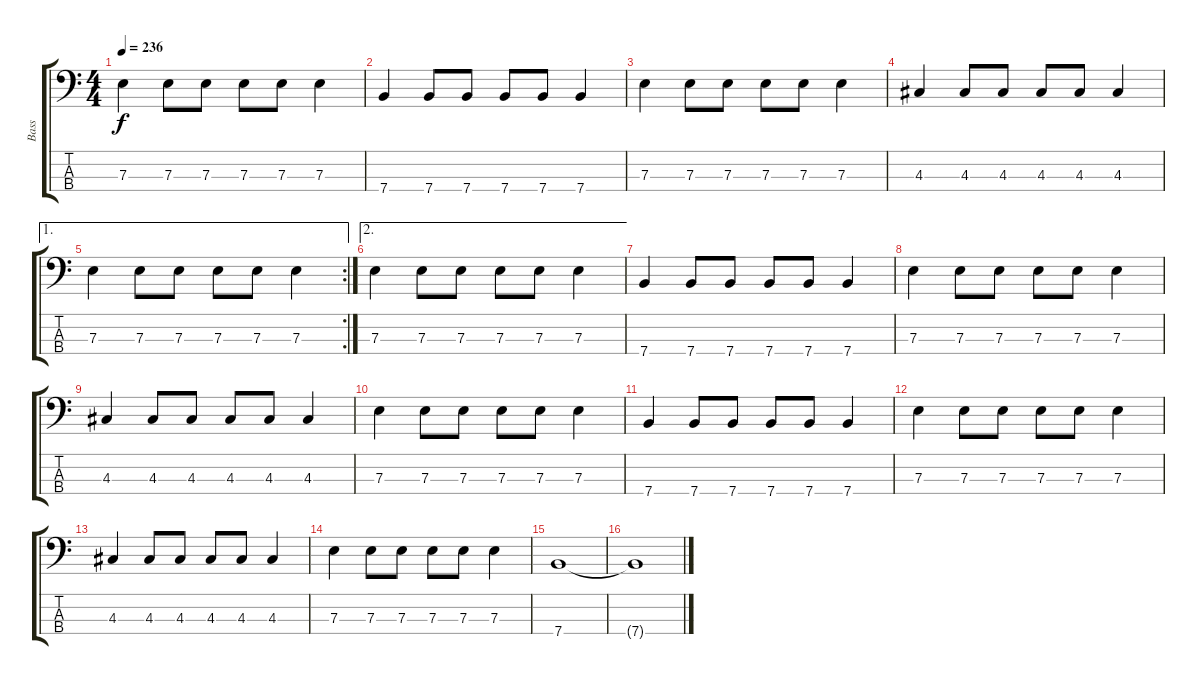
\track ("Bass" "Bass") {instrument slapbass2}
\staff {score tabs}
\tuning (G2 D2 A1 E1) {hide}
\ts (4 4)
\tempo 236
\clef f4
\ks c
7.3.4{dy f} 7.3.8 7.3.8 7.3.8 7.3.8 7.3.4 |
7.4.4 7.4.8 7.4.8 7.4.8 7.4.8 7.4.4 |
7.3.4 7.3.8 7.3.8 7.3.8 7.3.8 7.3.4 |
4.3.4 4.3.8 4.3.8 4.3.8 4.3.8 4.3.4 |
\ae 1
\rc 2
7.3.4 7.3.8 7.3.8 7.3.8 7.3.8 7.3.4 |
\ae 2
7.3.4 7.3.8 7.3.8 7.3.8 7.3.8 7.3.4 |
7.4.4 7.4.8 7.4.8 7.4.8 7.4.8 7.4.4 |
7.3.4 7.3.8 7.3.8 7.3.8 7.3.8 7.3.4 |
4.3.4 4.3.8 4.3.8 4.3.8 4.3.8 4.3.4 |
7.3.4 7.3.8 7.3.8 7.3.8 7.3.8 7.3.4 |
7.4.4 7.4.8 7.4.8 7.4.8 7.4.8 7.4.4 |
7.3.4 7.3.8 7.3.8 7.3.8 7.3.8 7.3.4 |
4.3.4 4.3.8 4.3.8 4.3.8 4.3.8 4.3.4 |
7.3.4 7.3.8 7.3.8 7.3.8 7.3.8 7.3.4 |
7.4.1 |
7.4{t}.1
